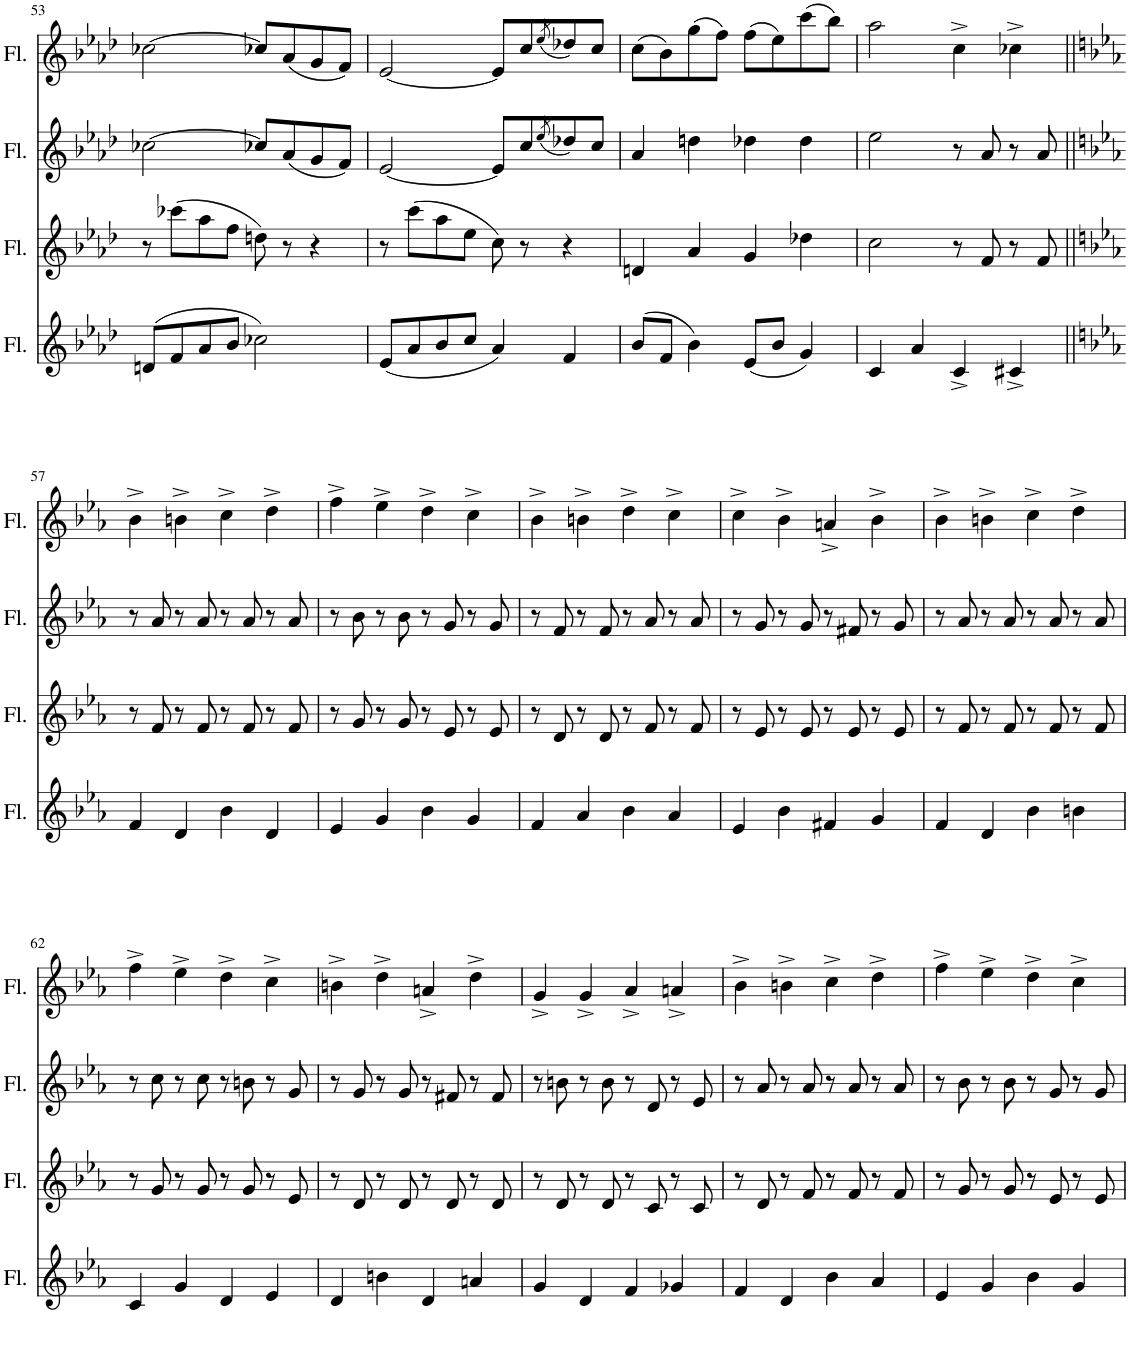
**kern	**kern	**kern	**kern
*part4	*part3	*part2	*part1
*staff4	*staff3	*staff2	*staff1
*I"Flute	*I"Flute	*I"Flute	*I"Flute
*I'Fl.	*I'Fl.	*I'Fl.	*I'Fl.
!!LO:PB:g=z
*clefG2	*clefG2	*clefG2	*clefG2
*k[b-e-a-d-]	*k[b-e-a-d-]	*k[b-e-a-d-]	*k[b-e-a-d-]
*M4/4	*M4/4	*M4/4	*M4/4
=53	=53	=53	=53
(8dn/L	8r	[2cc-X\	[2cc-X\
8f/	(8ccc-X\L	.	.
8a-/	8aa-\	.	.
8b-/J	8ff\J	.	.
2cc-X\)	8ddn\)	8cc-X/L]	8cc-X/L]
.	8r	(8a-/	(8a-/
.	4r	8g/	8g/
.	.	8f/J)	8f/J)
=54	=54	=54	=54
(8e-/L	8r	[2e-/	[2e-/
8a-/	(8ccc\L	.	.
8b-/	8aa-\	.	.
8cc/J	8ee-\J	.	.
4a-/)	8cc\)	8e-/L]	8e-/L]
.	8r	8cc/	8cc/
.	.	(8qee-/	(8qee-/
4f/	4r	8dd-X/)	8dd-X/)
.	.	8cc/J	8cc/J
=55	=55	=55	=55
(8b-/L	4dn/	4a-/	(8cc\L
8f/J	.	.	8b-\)
4b-\)	4a-/	4ddn\	(8gg\
.	.	.	8ff\J)
(8e-/L	4g/	4dd-X\	(8ff\L
8b-/J	.	.	8ee-\)
4g/)	4dd-X\	4dd-\	(8ccc\
.	.	.	8bb-\J)
=56	=56	=56	=56
4c/	2cc\	2ee-\	2aa-\
4a-/	.	.	.
4c^/	8r	8r	4cc^\
.	8f/	8a-/	.
4c#X^/	8r	8r	4cc-X^\
.	8f/	8a-/	.
!!LO:LB:g=z
=57||	=57||	=57||	=57||
*k[b-e-a-]	*k[b-e-a-]	*k[b-e-a-]	*k[b-e-a-]
4f/	8r	8r	4b-^\
.	8f/	8a-/	.
4d/	8r	8r	4bn^\
.	8f/	8a-/	.
4b-\	8r	8r	4cc^\
.	8f/	8a-/	.
4d/	8r	8r	4dd^\
.	8f/	8a-/	.
=58	=58	=58	=58
4e-/	8r	8r	4ff^\
.	8g/	8b-\	.
4g/	8r	8r	4ee-^\
.	8g/	8b-\	.
4b-\	8r	8r	4dd^\
.	8e-/	8g/	.
4g/	8r	8r	4cc^\
.	8e-/	8g/	.
=59	=59	=59	=59
4f/	8r	8r	4b-^\
.	8d/	8f/	.
4a-/	8r	8r	4bn^\
.	8d/	8f/	.
4b-\	8r	8r	4dd^\
.	8f/	8a-/	.
4a-/	8r	8r	4cc^\
.	8f/	8a-/	.
=60	=60	=60	=60
4e-/	8r	8r	4cc^\
.	8e-/	8g/	.
4b-\	8r	8r	4b-^\
.	8e-/	8g/	.
4f#X/	8r	8r	4an^/
.	8e-/	8f#X/	.
4g/	8r	8r	4b-^\
.	8e-/	8g/	.
=61	=61	=61	=61
4f/	8r	8r	4b-^\
.	8f/	8a-/	.
4d/	8r	8r	4bn^\
.	8f/	8a-/	.
4b-\	8r	8r	4cc^\
.	8f/	8a-/	.
4bn\	8r	8r	4dd^\
.	8f/	8a-/	.
!!LO:LB:g=z
=62	=62	=62	=62
4c/	8r	8r	4ff^\
.	8g/	8cc\	.
4g/	8r	8r	4ee-^\
.	8g/	8cc\	.
4d/	8r	8r	4dd^\
.	8g/	8bn\	.
4e-/	8r	8r	4cc^\
.	8e-/	8g/	.
=63	=63	=63	=63
4d/	8r	8r	4bn^\
.	8d/	8g/	.
4bn\	8r	8r	4dd^\
.	8d/	8g/	.
4d/	8r	8r	4an^/
.	8d/	8f#X/	.
4an/	8r	8r	4dd^\
.	8d/	8f#/	.
=64	=64	=64	=64
4g/	8r	8r	4g^/
.	8d/	8bn\	.
4d/	8r	8r	4g^/
.	8d/	8b\	.
4f/	8r	8r	4a-^/
.	8c/	8d/	.
4g-X/	8r	8r	4an^/
.	8c/	8e-/	.
=65	=65	=65	=65
4f/	8r	8r	4b-^\
.	8d/	8a-/	.
4d/	8r	8r	4bn^\
.	8f/	8a-/	.
4b-\	8r	8r	4cc^\
.	8f/	8a-/	.
4a-/	8r	8r	4dd^\
.	8f/	8a-/	.
=66	=66	=66	=66
4e-/	8r	8r	4ff^\
.	8g/	8b-\	.
4g/	8r	8r	4ee-^\
.	8g/	8b-\	.
4b-\	8r	8r	4dd^\
.	8e-/	8g/	.
4g/	8r	8r	4cc^\
.	8e-/	8g/	.
=	=	=	=
*-	*-	*-	*-
